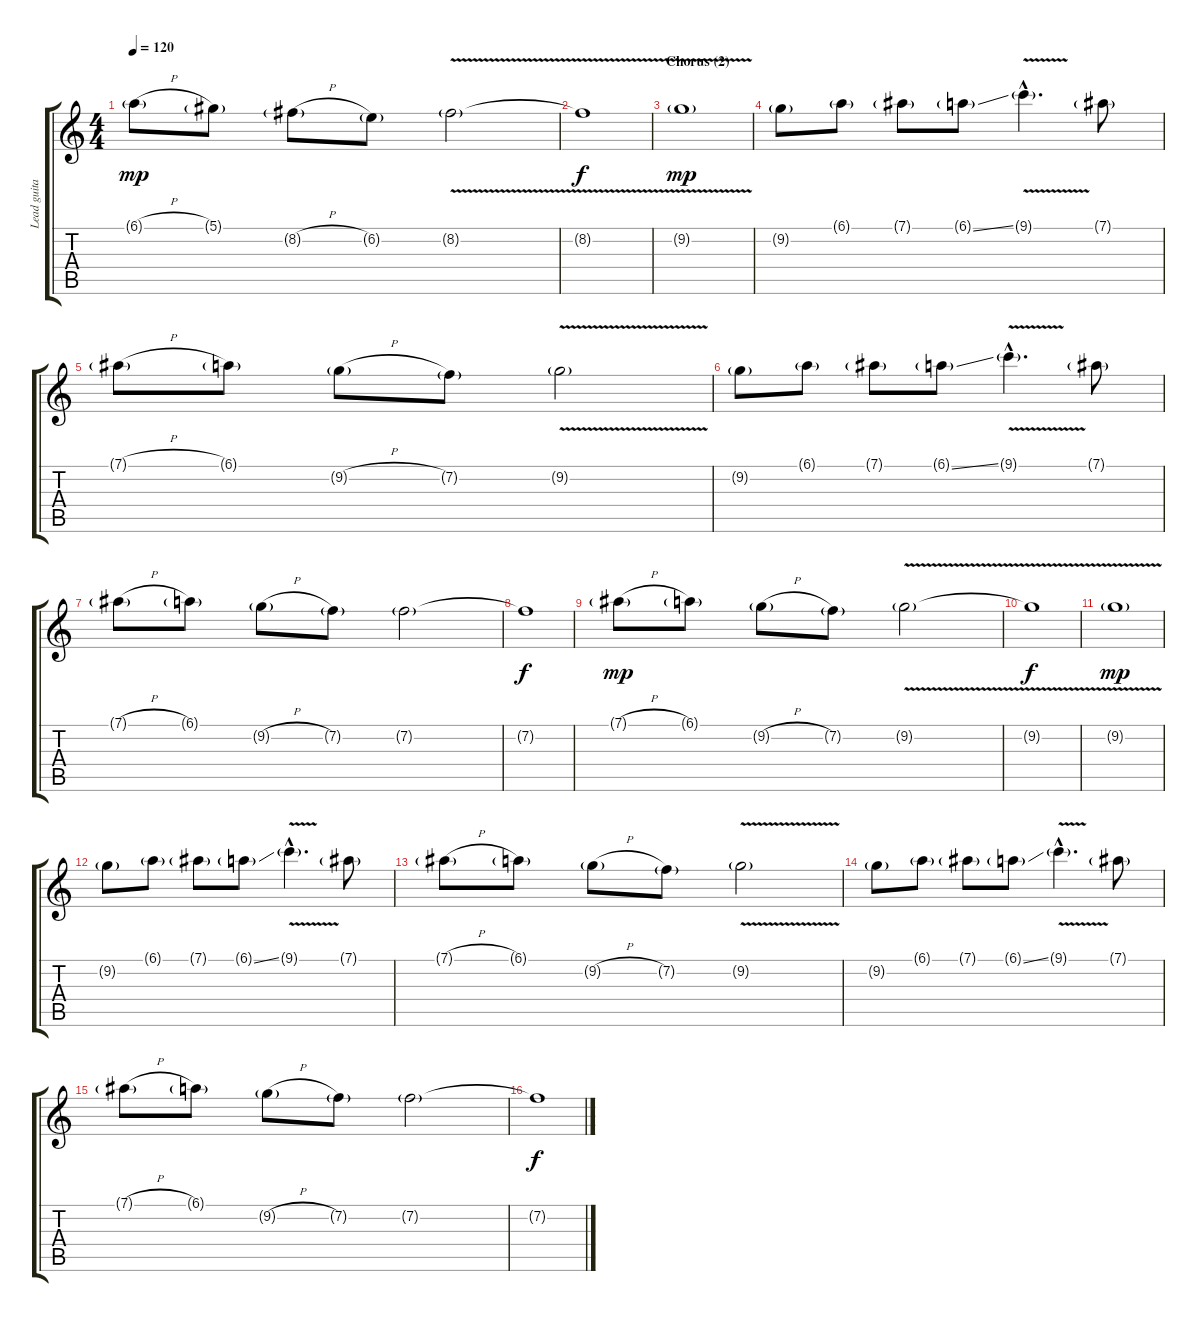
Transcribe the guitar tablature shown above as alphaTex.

\track ("Lead guitar" "Lead guita") {instrument acousticguitarsteel}
\staff {score tabs}
\tuning (Eb4 Bb3 Gb3 Db3 Ab2 Eb2) {hide}
\ts (4 4)
\tempo 120
\clef g2
\ks c
6.1{h g}.8{dy mp} 5.1{g}.8 8.2{h g}.8 6.2{g}.8 8.2{v g}.2 |
8.2{t}.1{dy f} |
\section ("" "Chorus (2)")
9.2{v g}.1{dy mp} |
9.2{g}.8 6.1{g}.8 7.1{g}.8 6.1{ss g}.8 9.1{v g hac}.4{d} 7.1{g}.8 |
7.1{h g}.8 6.1{g}.8 9.2{h g}.8 7.2{g}.8 9.2{v g}.2 |
9.2{g}.8 6.1{g}.8 7.1{g}.8 6.1{ss g}.8 9.1{v g hac}.4{d} 7.1{g}.8 |
7.1{h g}.8 6.1{g}.8 9.2{h g}.8 7.2{g}.8 7.2{g}.2 |
7.2{t}.1{dy f} |
7.1{h g}.8{dy mp} 6.1{g}.8 9.2{h g}.8 7.2{g}.8 9.2{v g}.2 |
9.2{t}.1{dy f} |
9.2{v g}.1{dy mp} |
9.2{g}.8 6.1{g}.8 7.1{g}.8 6.1{ss g}.8 9.1{v g hac}.4{d} 7.1{g}.8 |
7.1{h g}.8 6.1{g}.8 9.2{h g}.8 7.2{g}.8 9.2{v g}.2 |
9.2{g}.8 6.1{g}.8 7.1{g}.8 6.1{ss g}.8 9.1{v g hac}.4{d} 7.1{g}.8 |
7.1{h g}.8 6.1{g}.8 9.2{h g}.8 7.2{g}.8 7.2{g}.2 |
7.2{t}.1{dy f}
